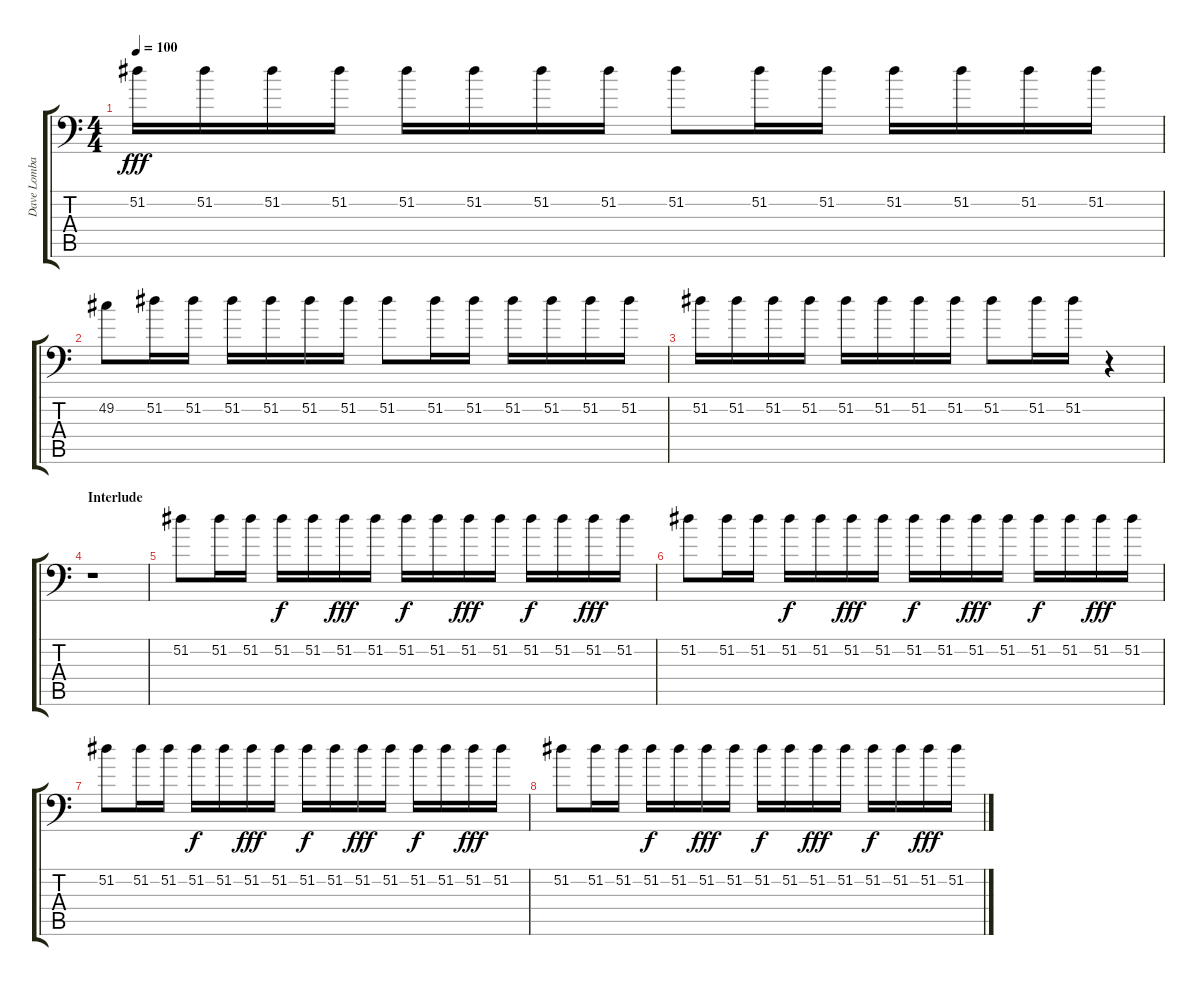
\track ("Dave Lombardo" "Dave Lomba") {instrument acousticgrandpiano}
\staff {score tabs}
\tuning (C-1 C-1 C-1 C-1 C-1 C-1) {hide}
\ts (4 4)
\tempo 100
\clef f4
\ks c
51.2.16{dy fff} 51.2.16 51.2.16 51.2.16 51.2.16 51.2.16 51.2.16 51.2.16 51.2.8 51.2.16 51.2.16 51.2.16 51.2.16 51.2.16 51.2.16 |
49.2.8 51.2.16 51.2.16 51.2.16 51.2.16 51.2.16 51.2.16 51.2.8 51.2.16 51.2.16 51.2.16 51.2.16 51.2.16 51.2.16 |
51.2.16 51.2.16 51.2.16 51.2.16 51.2.16 51.2.16 51.2.16 51.2.16 51.2.8 51.2.16 51.2.16 r.4 |
\section ("" "Interlude")
r.1 |
51.2.8 51.2.16 51.2.16 51.2.16{dy f} 51.2.16 51.2.16{dy fff} 51.2.16 51.2.16{dy f} 51.2.16 51.2.16{dy fff} 51.2.16 51.2.16{dy f} 51.2.16 51.2.16{dy fff} 51.2.16 |
51.2.8 51.2.16 51.2.16 51.2.16{dy f} 51.2.16 51.2.16{dy fff} 51.2.16 51.2.16{dy f} 51.2.16 51.2.16{dy fff} 51.2.16 51.2.16{dy f} 51.2.16 51.2.16{dy fff} 51.2.16 |
51.2.8 51.2.16 51.2.16 51.2.16{dy f} 51.2.16 51.2.16{dy fff} 51.2.16 51.2.16{dy f} 51.2.16 51.2.16{dy fff} 51.2.16 51.2.16{dy f} 51.2.16 51.2.16{dy fff} 51.2.16 |
51.2.8 51.2.16 51.2.16 51.2.16{dy f} 51.2.16 51.2.16{dy fff} 51.2.16 51.2.16{dy f} 51.2.16 51.2.16{dy fff} 51.2.16 51.2.16{dy f} 51.2.16 51.2.16{dy fff} 51.2.16
